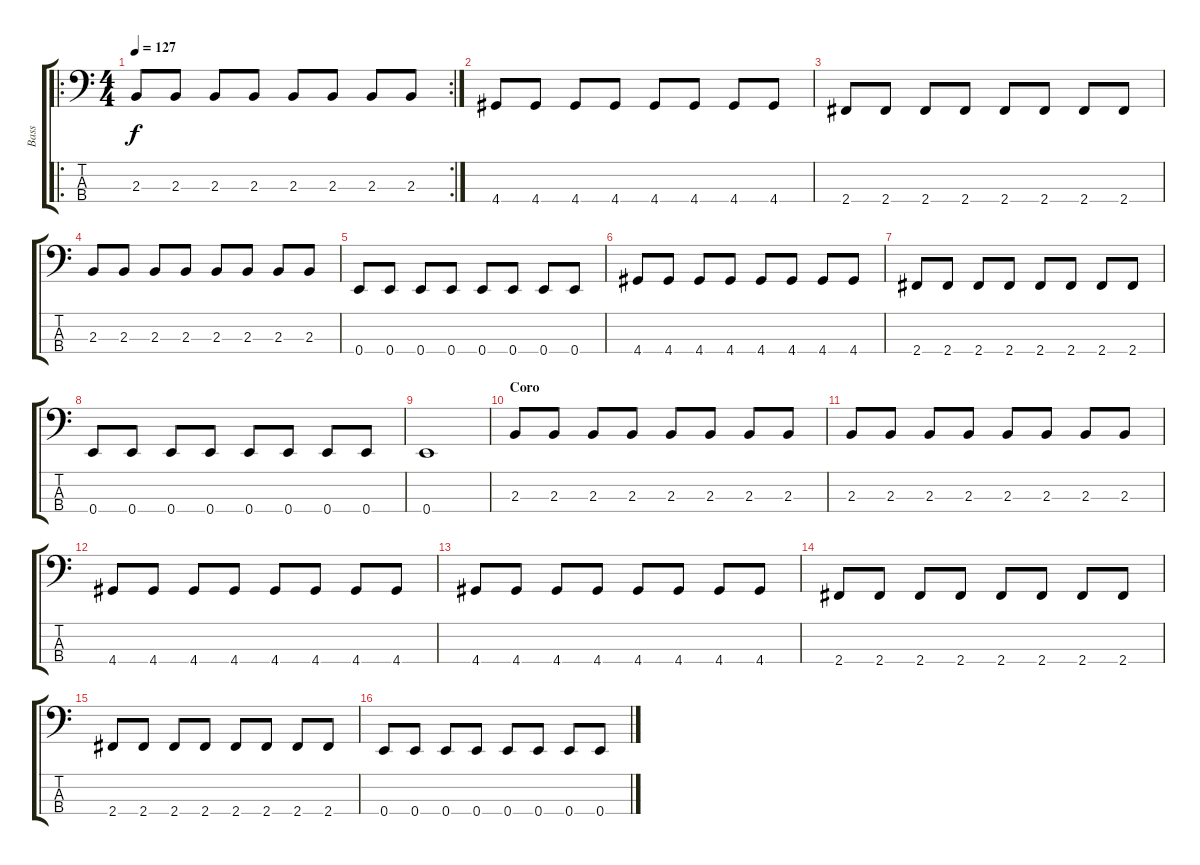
\track ("Bass" "Bass") {instrument electricbasspick}
\staff {score tabs}
\tuning (G2 D2 A1 E1) {hide}
\ro
\rc 2
\ts (4 4)
\tempo 127
\clef f4
\ks c
2.3.8{dy f} 2.3.8 2.3.8 2.3.8 2.3.8 2.3.8 2.3.8 2.3.8 |
4.4.8 4.4.8 4.4.8 4.4.8 4.4.8 4.4.8 4.4.8 4.4.8 |
2.4.8 2.4.8 2.4.8 2.4.8 2.4.8 2.4.8 2.4.8 2.4.8 |
2.3.8 2.3.8 2.3.8 2.3.8 2.3.8 2.3.8 2.3.8 2.3.8 |
0.4.8 0.4.8 0.4.8 0.4.8 0.4.8 0.4.8 0.4.8 0.4.8 |
4.4.8 4.4.8 4.4.8 4.4.8 4.4.8 4.4.8 4.4.8 4.4.8 |
2.4.8 2.4.8 2.4.8 2.4.8 2.4.8 2.4.8 2.4.8 2.4.8 |
0.4.8 0.4.8 0.4.8 0.4.8 0.4.8 0.4.8 0.4.8 0.4.8 |
0.4.1 |
\section ("" "Coro")
2.3.8 2.3.8 2.3.8 2.3.8 2.3.8 2.3.8 2.3.8 2.3.8 |
2.3.8 2.3.8 2.3.8 2.3.8 2.3.8 2.3.8 2.3.8 2.3.8 |
4.4.8 4.4.8 4.4.8 4.4.8 4.4.8 4.4.8 4.4.8 4.4.8 |
4.4.8 4.4.8 4.4.8 4.4.8 4.4.8 4.4.8 4.4.8 4.4.8 |
2.4.8 2.4.8 2.4.8 2.4.8 2.4.8 2.4.8 2.4.8 2.4.8 |
2.4.8 2.4.8 2.4.8 2.4.8 2.4.8 2.4.8 2.4.8 2.4.8 |
0.4.8 0.4.8 0.4.8 0.4.8 0.4.8 0.4.8 0.4.8 0.4.8
